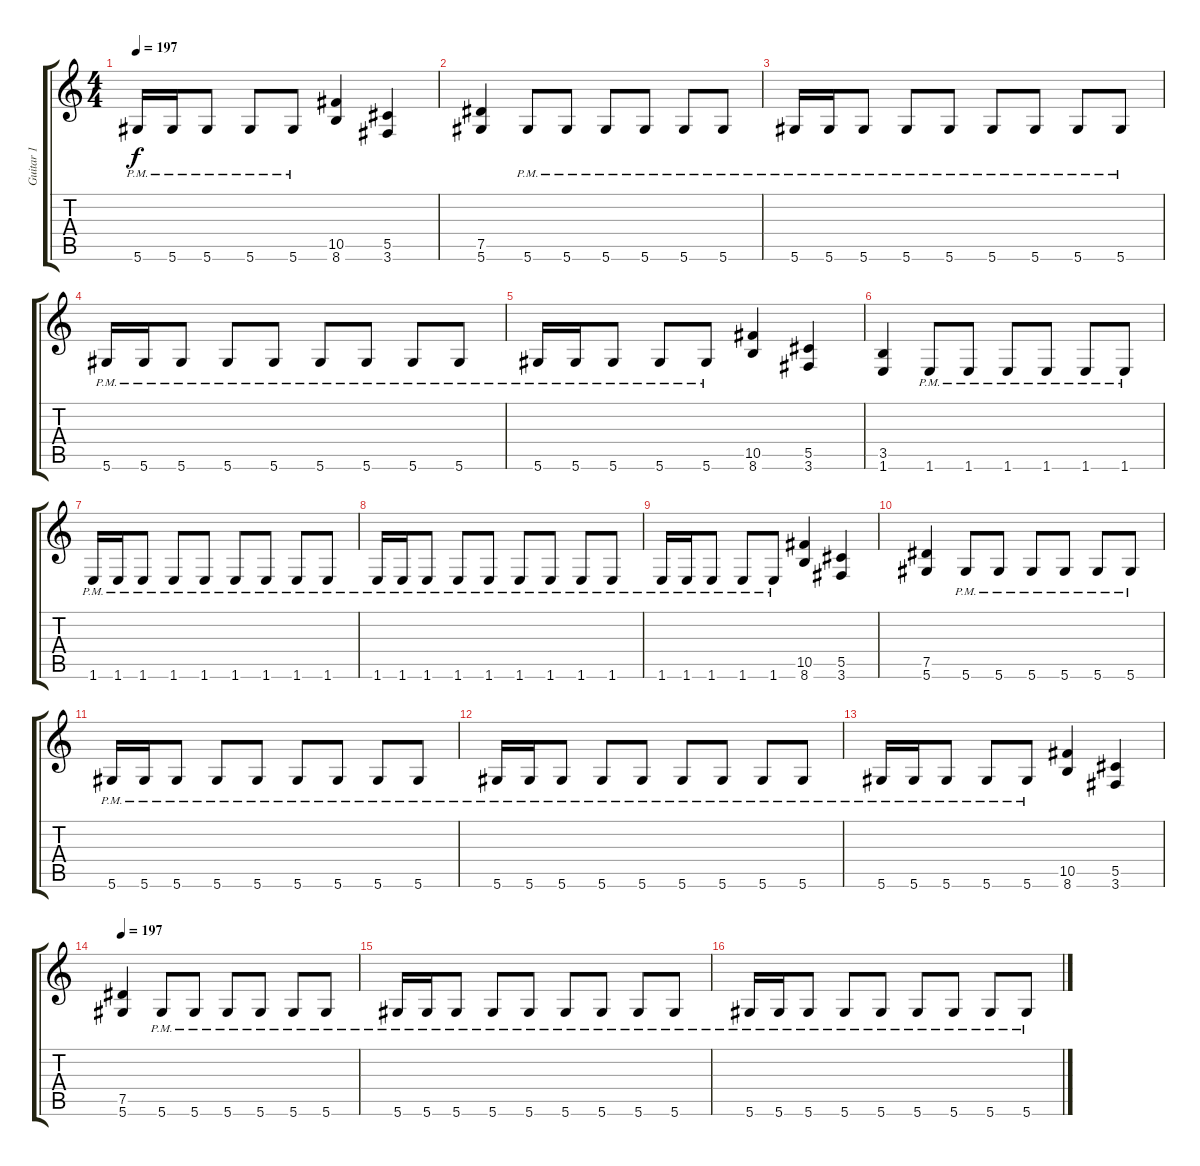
\track ("Guitar 1" "Guitar 1") {instrument acousticguitarsteel}
\staff {score tabs}
\tuning (Eb4 Bb3 Gb3 Db3 Ab2 Eb2) {hide}
\ts (4 4)
\tempo 197
\clef g2
\ks c
5.6{pm}.16{dy f} 5.6{pm}.16 5.6{pm}.8 5.6{pm}.8 5.6{pm}.8 (10.5 8.6).4 (5.5 3.6).4 |
(7.5 5.6).4 5.6{pm}.8 5.6{pm}.8 5.6{pm}.8 5.6{pm}.8 5.6{pm}.8 5.6{pm}.8 |
5.6{pm}.16 5.6{pm}.16 5.6{pm}.8 5.6{pm}.8 5.6{pm}.8 5.6{pm}.8 5.6{pm}.8 5.6{pm}.8 5.6{pm}.8 |
5.6{pm}.16 5.6{pm}.16 5.6{pm}.8 5.6{pm}.8 5.6{pm}.8 5.6{pm}.8 5.6{pm}.8 5.6{pm}.8 5.6{pm}.8 |
5.6{pm}.16 5.6{pm}.16 5.6{pm}.8 5.6{pm}.8 5.6{pm}.8 (10.5 8.6).4 (5.5 3.6).4 |
(3.5 1.6).4 1.6{pm}.8 1.6{pm}.8 1.6{pm}.8 1.6{pm}.8 1.6{pm}.8 1.6{pm}.8 |
1.6{pm}.16 1.6{pm}.16 1.6{pm}.8 1.6{pm}.8 1.6{pm}.8 1.6{pm}.8 1.6{pm}.8 1.6{pm}.8 1.6{pm}.8 |
1.6{pm}.16 1.6{pm}.16 1.6{pm}.8 1.6{pm}.8 1.6{pm}.8 1.6{pm}.8 1.6{pm}.8 1.6{pm}.8 1.6{pm}.8 |
1.6{pm}.16 1.6{pm}.16 1.6{pm}.8 1.6{pm}.8 1.6{pm}.8 (10.5 8.6).4 (5.5 3.6).4 |
(7.5 5.6).4 5.6{pm}.8 5.6{pm}.8 5.6{pm}.8 5.6{pm}.8 5.6{pm}.8 5.6{pm}.8 |
5.6{pm}.16 5.6{pm}.16 5.6{pm}.8 5.6{pm}.8 5.6{pm}.8 5.6{pm}.8 5.6{pm}.8 5.6{pm}.8 5.6{pm}.8 |
5.6{pm}.16 5.6{pm}.16 5.6{pm}.8 5.6{pm}.8 5.6{pm}.8 5.6{pm}.8 5.6{pm}.8 5.6{pm}.8 5.6{pm}.8 |
5.6{pm}.16 5.6{pm}.16 5.6{pm}.8 5.6{pm}.8 5.6{pm}.8 (10.5 8.6).4 (5.5 3.6).4 |
\tempo 197
(7.5 5.6).4{volume 16 balance 8 instrument distortionguitar} 5.6{pm}.8 5.6{pm}.8 5.6{pm}.8 5.6{pm}.8 5.6{pm}.8 5.6{pm}.8 |
5.6{pm}.16 5.6{pm}.16 5.6{pm}.8 5.6{pm}.8 5.6{pm}.8 5.6{pm}.8 5.6{pm}.8 5.6{pm}.8 5.6{pm}.8 |
5.6{pm}.16 5.6{pm}.16 5.6{pm}.8 5.6{pm}.8 5.6{pm}.8 5.6{pm}.8 5.6{pm}.8 5.6{pm}.8 5.6{pm}.8
